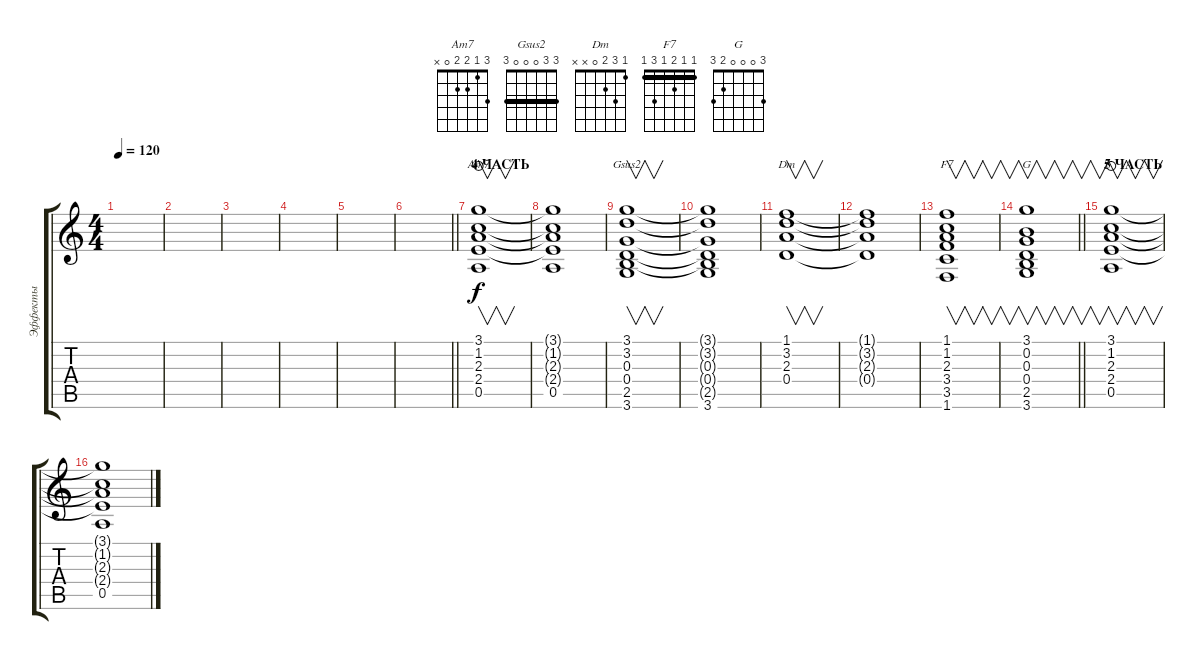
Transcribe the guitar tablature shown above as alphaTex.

\track ("Эффекты" "Эффекты") {instrument distortionguitar}
\staff {score tabs}
\tuning (E4 B3 G3 D3 A2 E2) {hide}
\chord ("Am7" 3 1 2 2 0 x)
\chord ("Gsus2" 3 3 0 0 0 3) {barre 3}
\chord ("Dm" 1 3 2 0 x x)
\chord ("F7" 1 1 2 1 3 1) {barre 1}
\chord ("G" 3 0 0 0 2 3)
\ts (4 4)
\tempo 120
\clef g2
\ks c
|
|
|
|
|
\barLineRight lightlight
|
\section ("" "4 ЧАСТЬ")
(3.1 1.2 2.3 2.4 0.5).1{v ch "Am7" waho} |
(3.1{t} 1.2{t} 2.3{t} 2.4{t} 0.5).1 |
(3.1 3.2 0.3 0.4 2.5 3.6).1{v ch "Gsus2"} |
(3.1{t} 3.2{t} 0.3{t} 0.4{t} 2.5{t} 3.6).1 |
(1.1 3.2 2.3 0.4).1{v ch "Dm"} |
(1.1{t} 3.2{t} 2.3{t} 0.4{t}).1 |
(1.1 1.2 2.3 3.4 3.5 1.6).1{v ch "F7"} |
\barLineRight lightlight
(3.1 0.2 0.3 0.4 2.5 3.6).1{v ch "G"} |
\section ("" "5 ЧАСТЬ")
(3.1 1.2 2.3 2.4 0.5).1{v waho} |
(3.1{t} 1.2{t} 2.3{t} 2.4{t} 0.5).1
